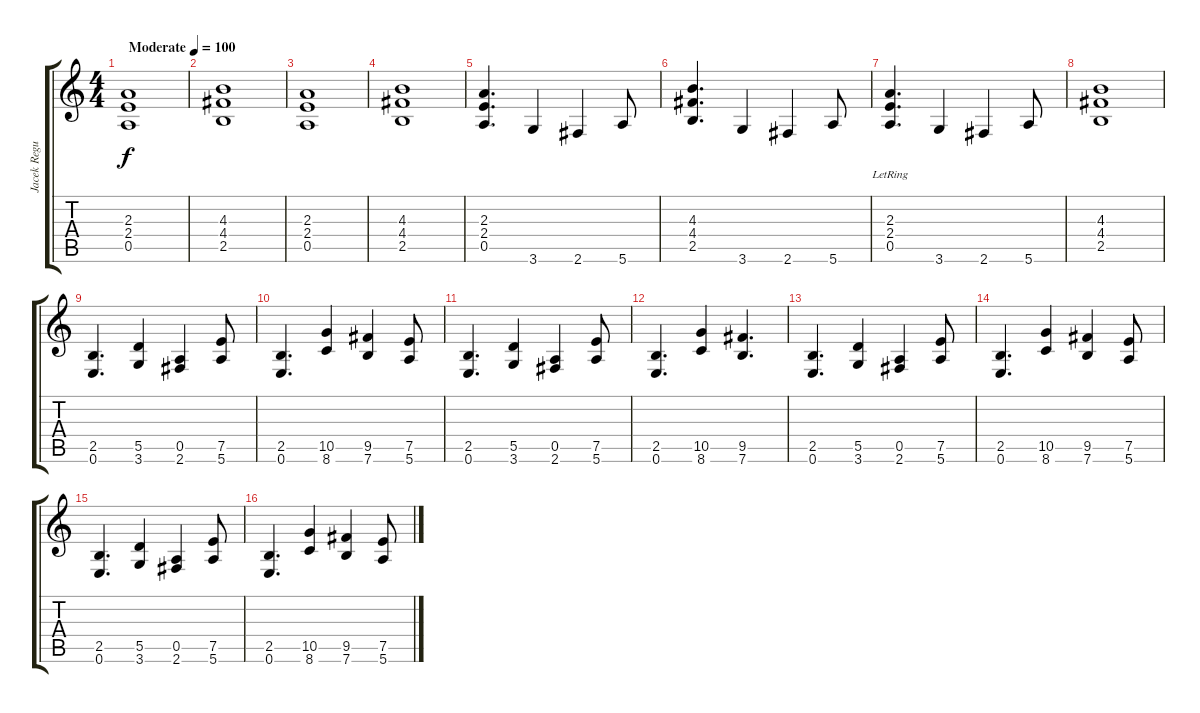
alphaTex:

\track ("Jacek Regulski" "Jacek Regu") {instrument distortionguitar}
\staff {score tabs}
\tuning (E4 B3 G3 D3 A2 E2) {hide}
\ts (4 4)
\tempo (100 "Moderate")
\clef g2
\ks c
(2.3 2.4 0.5).1{dy f instrument distortionguitar} |
(4.3 4.4 2.5).1 |
(2.3 2.4 0.5).1 |
(4.3 4.4 2.5).1 |
(2.3 2.4 0.5).4{d} 3.6.4 2.6.4 5.6.8 |
(4.3 4.4 2.5).4{d} 3.6.4 2.6.4 5.6.8 |
(2.3{lr} 2.4{lr} 0.5{lr}).4{d} 3.6.4 2.6.4 5.6.8 |
(4.3 4.4 2.5).1 |
(2.5 0.6).4{d} (5.5 3.6).4 (0.5 2.6).4 (7.5 5.6).8 |
(2.5 0.6).4{d} (10.5 8.6).4 (9.5 7.6).4 (7.5 5.6).8 |
(2.5 0.6).4{d} (5.5 3.6).4 (0.5 2.6).4 (7.5 5.6).8 |
(2.5 0.6).4{d} (10.5 8.6).4 (9.5 7.6).4{d} |
(2.5 0.6).4{d} (5.5 3.6).4 (0.5 2.6).4 (7.5 5.6).8 |
(2.5 0.6).4{d} (10.5 8.6).4 (9.5 7.6).4 (7.5 5.6).8 |
(2.5 0.6).4{d} (5.5 3.6).4 (0.5 2.6).4 (7.5 5.6).8 |
(2.5 0.6).4{d} (10.5 8.6).4 (9.5 7.6).4 (7.5 5.6).8
